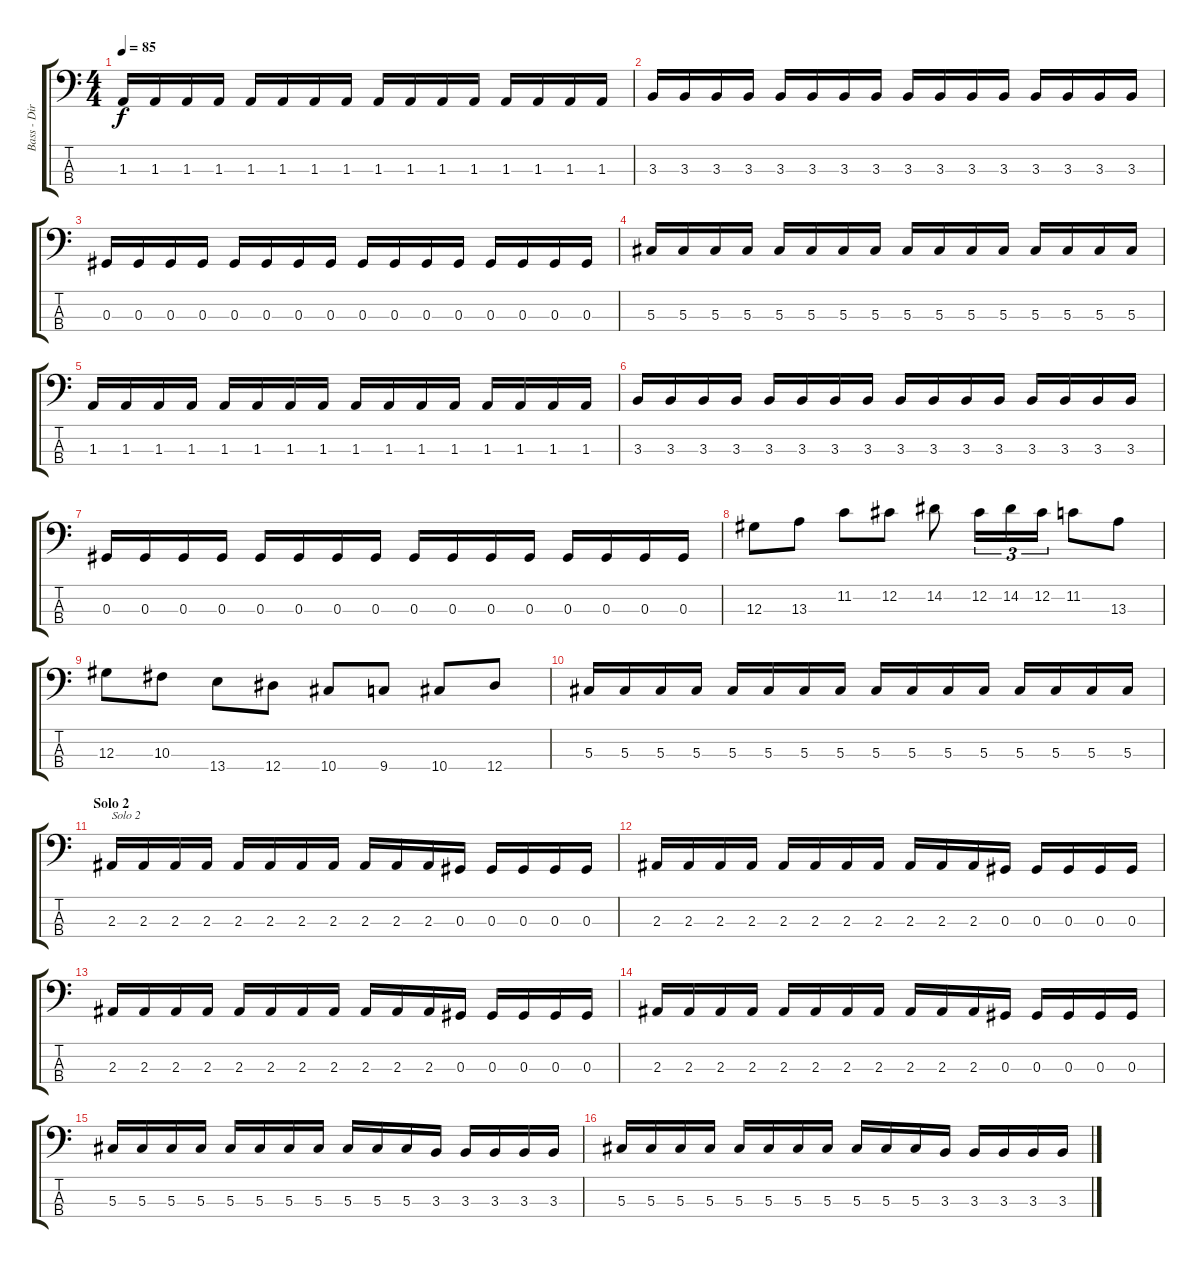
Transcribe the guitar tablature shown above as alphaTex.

\track ("Bass - Dirk Schlächter" "Bass - Dir") {instrument electricbassfinger}
\staff {score tabs}
\tuning (Gb2 Db2 Ab1 Eb1) {hide}
\ts (4 4)
\tempo 85
\clef f4
\ks c
1.3.16{dy f} 1.3.16 1.3.16 1.3.16 1.3.16 1.3.16 1.3.16 1.3.16 1.3.16 1.3.16 1.3.16 1.3.16 1.3.16 1.3.16 1.3.16 1.3.16 |
3.3.16 3.3.16 3.3.16 3.3.16 3.3.16 3.3.16 3.3.16 3.3.16 3.3.16 3.3.16 3.3.16 3.3.16 3.3.16 3.3.16 3.3.16 3.3.16 |
0.3.16 0.3.16 0.3.16 0.3.16 0.3.16 0.3.16 0.3.16 0.3.16 0.3.16 0.3.16 0.3.16 0.3.16 0.3.16 0.3.16 0.3.16 0.3.16 |
5.3.16 5.3.16 5.3.16 5.3.16 5.3.16 5.3.16 5.3.16 5.3.16 5.3.16 5.3.16 5.3.16 5.3.16 5.3.16 5.3.16 5.3.16 5.3.16 |
1.3.16 1.3.16 1.3.16 1.3.16 1.3.16 1.3.16 1.3.16 1.3.16 1.3.16 1.3.16 1.3.16 1.3.16 1.3.16 1.3.16 1.3.16 1.3.16 |
3.3.16 3.3.16 3.3.16 3.3.16 3.3.16 3.3.16 3.3.16 3.3.16 3.3.16 3.3.16 3.3.16 3.3.16 3.3.16 3.3.16 3.3.16 3.3.16 |
0.3.16 0.3.16 0.3.16 0.3.16 0.3.16 0.3.16 0.3.16 0.3.16 0.3.16 0.3.16 0.3.16 0.3.16 0.3.16 0.3.16 0.3.16 0.3.16 |
12.3.8 13.3.8 11.2.8 12.2.8 14.2.8 12.2.16{tu (3 2)} 14.2.16{tu (3 2)} 12.2.16{tu (3 2)} 11.2.8 13.3.8 |
12.3.8 10.3.8 13.4.8 12.4.8 10.4.8 9.4.8 10.4.8 12.4.8 |
5.3.16 5.3.16 5.3.16 5.3.16 5.3.16 5.3.16 5.3.16 5.3.16 5.3.16 5.3.16 5.3.16 5.3.16 5.3.16 5.3.16 5.3.16 5.3.16 |
\section ("" "Solo 2")
2.3.16{txt "Solo 2"} 2.3.16 2.3.16 2.3.16 2.3.16 2.3.16 2.3.16 2.3.16 2.3.16 2.3.16 2.3.16 0.3.16 0.3.16 0.3.16 0.3.16 0.3.16 |
2.3.16 2.3.16 2.3.16 2.3.16 2.3.16 2.3.16 2.3.16 2.3.16 2.3.16 2.3.16 2.3.16 0.3.16 0.3.16 0.3.16 0.3.16 0.3.16 |
2.3.16 2.3.16 2.3.16 2.3.16 2.3.16 2.3.16 2.3.16 2.3.16 2.3.16 2.3.16 2.3.16 0.3.16 0.3.16 0.3.16 0.3.16 0.3.16 |
2.3.16 2.3.16 2.3.16 2.3.16 2.3.16 2.3.16 2.3.16 2.3.16 2.3.16 2.3.16 2.3.16 0.3.16 0.3.16 0.3.16 0.3.16 0.3.16 |
5.3.16 5.3.16 5.3.16 5.3.16 5.3.16 5.3.16 5.3.16 5.3.16 5.3.16 5.3.16 5.3.16 3.3.16 3.3.16 3.3.16 3.3.16 3.3.16 |
5.3.16 5.3.16 5.3.16 5.3.16 5.3.16 5.3.16 5.3.16 5.3.16 5.3.16 5.3.16 5.3.16 3.3.16 3.3.16 3.3.16 3.3.16 3.3.16
